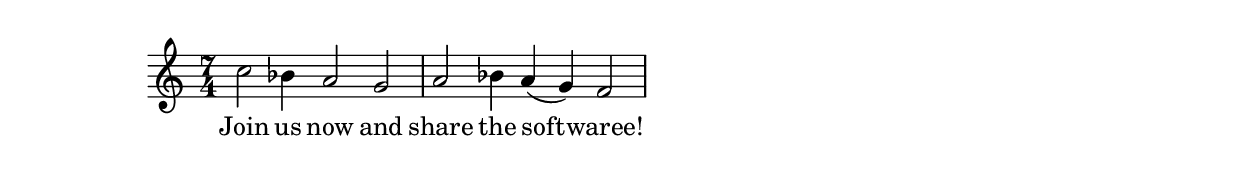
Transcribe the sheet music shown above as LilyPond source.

% id: test
\relative c'' {
  \time 7/4
  c2 bes4 a2 g a bes4 a( g) f2
}
\addlyrics {
  Join us now and share the soft -- waree!
}